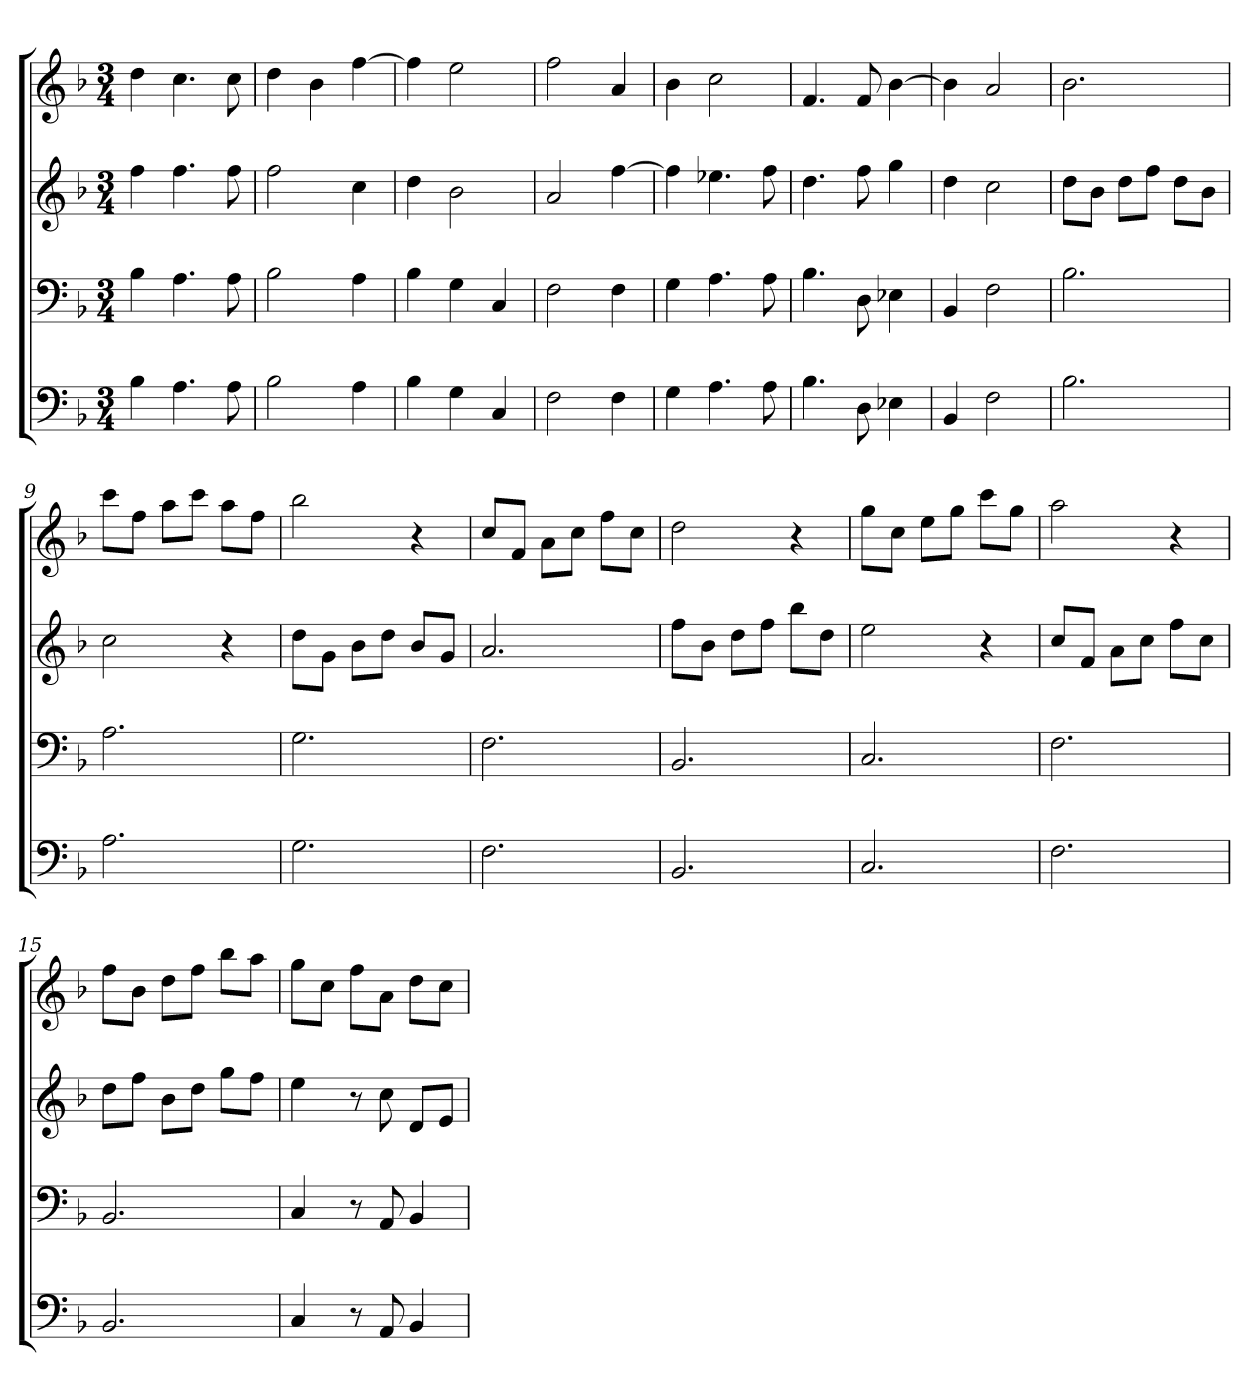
**kern	**kern	**kern	**kern
*part4	*part3	*part2	*part1
*staff4	*staff3	*staff2	*staff1
*k[b-]	*k[b-]	*k[b-]	*k[b-]
*F:	*F:	*F:	*F:
*M3/4	*M3/4	*M3/4	*M3/4
=1	=1	=1	=1
4B-	4B-	4ff	4dd
4.A	4.A	4.ff	4.cc
8A	8A	8ff	8cc
=2	=2	=2	=2
2B-	2B-	2ff	4dd
.	.	.	4b-
4A	4A	4cc	[4ff
=3	=3	=3	=3
4B-	4B-	4dd	4ff]
4G	4G	2b-	2ee
4C	4C	.	.
=4	=4	=4	=4
2F	2F	2a	2ff
4F	4F	[4ff	4a
=5	=5	=5	=5
4G	4G	4ff]	4b-
4.A	4.A	4.ee-X	2cc
8A	8A	8ff	.
=6	=6	=6	=6
4.B-	4.B-	4.dd	4.f
8D	8D	8ff	8f
4E-X	4E-X	4gg	[4b-
=7	=7	=7	=7
4BB-	4BB-	4dd	4b-]
2F	2F	2cc	2a
=8	=8	=8	=8
2.B-	2.B-	8ddL	2.b-
.	.	8b-J	.
.	.	8ddL	.
.	.	8ffJ	.
.	.	8ddL	.
.	.	8b-J	.
=9	=9	=9	=9
2.A	2.A	2cc	8cccL
.	.	.	8ffJ
.	.	.	8aaL
.	.	.	8cccJ
.	.	4r	8aaL
.	.	.	8ffJ
=10	=10	=10	=10
2.G	2.G	8ddL	2bb-
.	.	8gJ	.
.	.	8b-L	.
.	.	8ddJ	.
.	.	8b-L	4r
.	.	8gJ	.
=11	=11	=11	=11
2.F	2.F	2.a	8ccL
.	.	.	8fJ
.	.	.	8aL
.	.	.	8ccJ
.	.	.	8ffL
.	.	.	8ccJ
=12	=12	=12	=12
2.BB-	2.BB-	8ffL	2dd
.	.	8b-J	.
.	.	8ddL	.
.	.	8ffJ	.
.	.	8bb-L	4r
.	.	8ddJ	.
=13	=13	=13	=13
2.C	2.C	2ee	8ggL
.	.	.	8ccJ
.	.	.	8eeL
.	.	.	8ggJ
.	.	4r	8cccL
.	.	.	8ggJ
=14	=14	=14	=14
2.F	2.F	8ccL	2aa
.	.	8fJ	.
.	.	8aL	.
.	.	8ccJ	.
.	.	8ffL	4r
.	.	8ccJ	.
=15	=15	=15	=15
2.BB-	2.BB-	8ddL	8ffL
.	.	8ffJ	8b-J
.	.	8b-L	8ddL
.	.	8ddJ	8ffJ
.	.	8ggL	8bb-L
.	.	8ffJ	8aaJ
=16	=16	=16	=16
4C	4C	4ee	8ggL
.	.	.	8ccJ
8r	8r	8r	8ffL
8AA	8AA	8cc	8aJ
4BB-	4BB-	8dL	8ddL
.	.	8eJ	8ccJ
=	=	=	=
*-	*-	*-	*-
